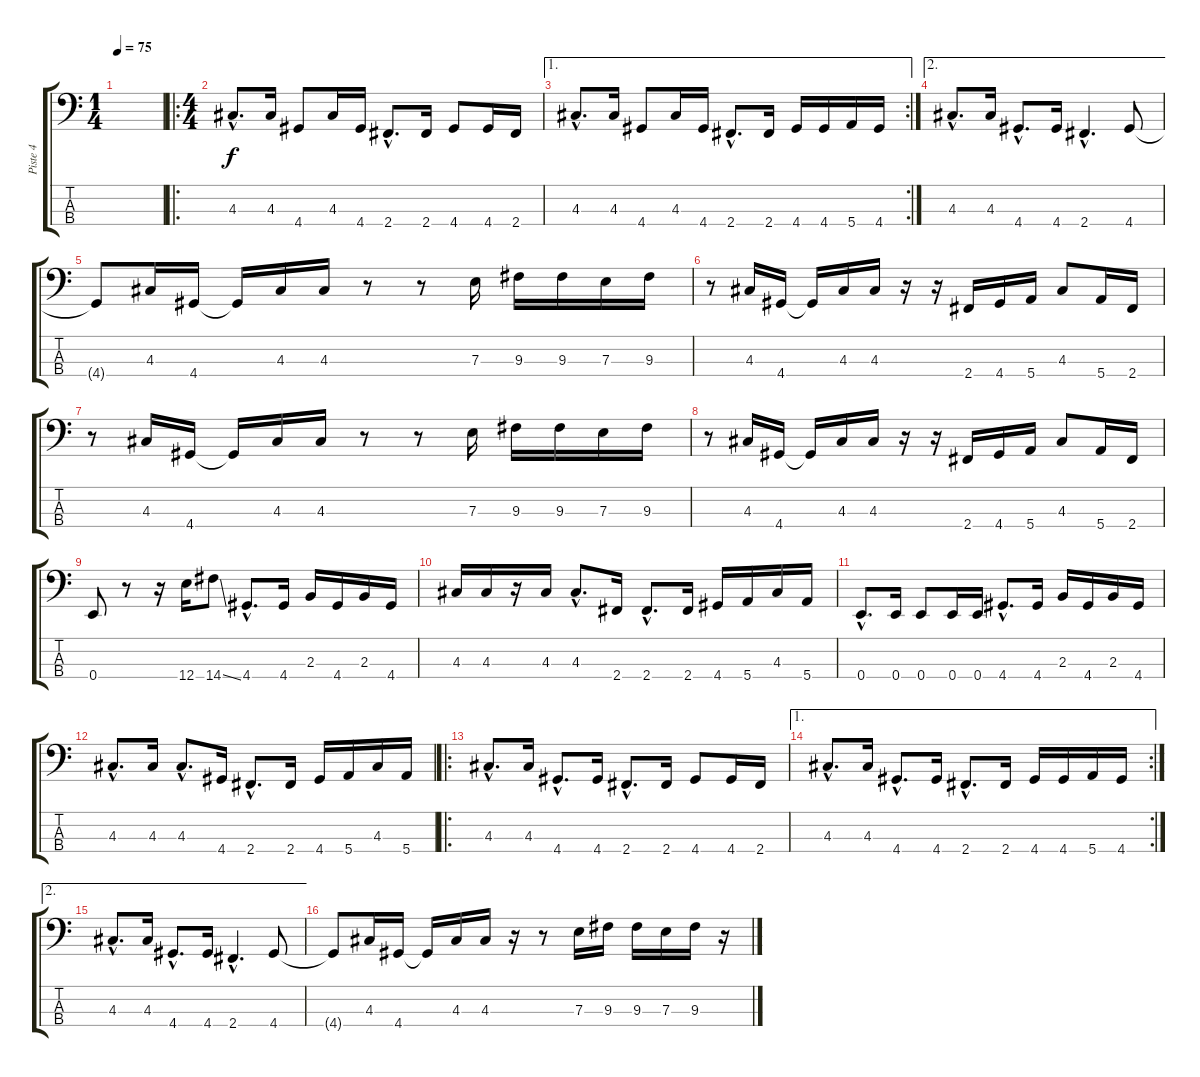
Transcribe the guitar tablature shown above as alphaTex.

\track ("Piste 4" "Piste 4") {instrument electricbassfinger}
\staff {score tabs}
\tuning (G2 D2 A1 E1) {hide}
\ts (1 4)
\tempo 75
\clef f4
\ks c
|
\ro
\ts (4 4)
4.3{hac}.8{d} 4.3.16 4.4.8 4.3.16 4.4.16 2.4{hac}.8{d} 2.4.16 4.4.8 4.4.16 2.4.16 |
\ae 1
\rc 2
4.3{hac}.8{d} 4.3.16 4.4.8 4.3.16 4.4.16 2.4{hac}.8{d} 2.4.16 4.4.16 4.4.16 5.4.16 4.4.16 |
\ae 2
4.3{hac}.8{d} 4.3.16 4.4{hac}.8{d} 4.4.16 2.4{hac}.4{d} 4.4.8 |
4.4{t}.8 4.3.16 4.4.16 4.4{t}.16 4.3.16 4.3.16 r.8 r.8 7.3.16 9.3.16 9.3.16 7.3.16 9.3.16 |
r.8 4.3.16 4.4.16 4.4{t}.16 4.3.16 4.3.16 r.16 r.16 2.4.16 4.4.16 5.4.16 4.3.8 5.4.16 2.4.16 |
r.8 4.3.16 4.4.16 4.4{t}.16 4.3.16 4.3.16 r.8 r.8 7.3.16 9.3.16 9.3.16 7.3.16 9.3.16 |
r.8 4.3.16 4.4.16 4.4{t}.16 4.3.16 4.3.16 r.16 r.16 2.4.16 4.4.16 5.4.16 4.3.8 5.4.16 2.4.16 |
0.4.8 r.8 r.16 12.4.16 14.4{ss}.8 4.4{hac}.8{d} 4.4.16 2.3.16 4.4.16 2.3.16 4.4.16 |
4.3.16 4.3.16 r.16 4.3.16 4.3{hac}.8{d} 2.4.16 2.4{hac}.8{d} 2.4.16 4.4.16 5.4.16 4.3.16 5.4.16 |
0.4{hac}.8{d} 0.4.16 0.4.8 0.4.16 0.4.16 4.4{hac}.8{d} 4.4.16 2.3.16 4.4.16 2.3.16 4.4.16 |
4.3{hac}.8{d} 4.3.16 4.3{hac}.8{d} 4.4.16 2.4{hac}.8{d} 2.4.16 4.4.16 5.4.16 4.3.16 5.4.16 |
\ro
4.3{hac}.8{d} 4.3.16 4.4{hac}.8{d} 4.4.16 2.4{hac}.8{d} 2.4.16 4.4.8 4.4.16 2.4.16 |
\ae 1
\rc 2
4.3{hac}.8{d} 4.3.16 4.4{hac}.8{d} 4.4.16 2.4{hac}.8{d} 2.4.16 4.4.16 4.4.16 5.4.16 4.4.16 |
\ae 2
4.3{hac}.8{d} 4.3.16 4.4{hac}.8{d} 4.4.16 2.4{hac}.4{d} 4.4.8 |
4.4{t}.8 4.3.16 4.4.16 4.4{t}.16 4.3.16 4.3.16 r.16 r.8 7.3.16 9.3.16 9.3.16 7.3.16 9.3.16 r.16
